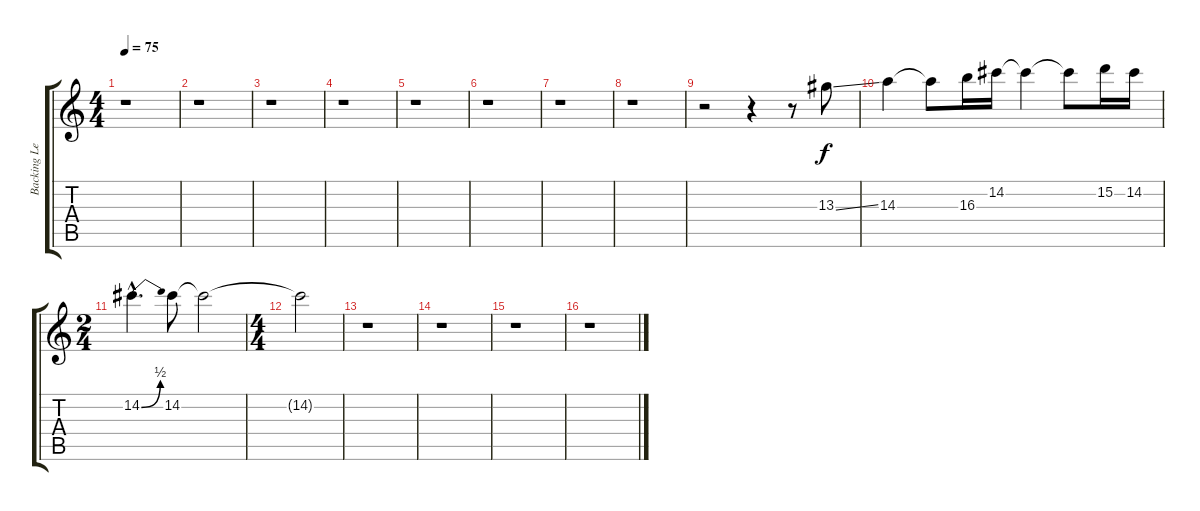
\track ("Backing Lead Guitar 1" "Backing Le") {instrument overdrivenguitar}
\staff {score tabs}
\tuning (E4 B3 G3 D3 A2 E2) {hide}
\ts (4 4)
\tempo 75
\clef g2
\ks c
r.1{dy f} |
r.1 |
r.1 |
r.1 |
r.1 |
r.1 |
r.1 |
r.1 |
r.2 r.4 r.8 13.3{ss}.8 |
14.3.4 14.3{t}.8 16.3.16 14.2.16 14.2{t}.4 14.2{t}.8 15.2.16 14.2.16 |
\ts (2 4)
14.2{be (bend 0 0 60 2) hac}.4{d} 14.2.8 14.2{t}.2 |
\ts (4 4)
14.2{t}.2 |
r.1 |
r.1 |
r.1 |
r.1
